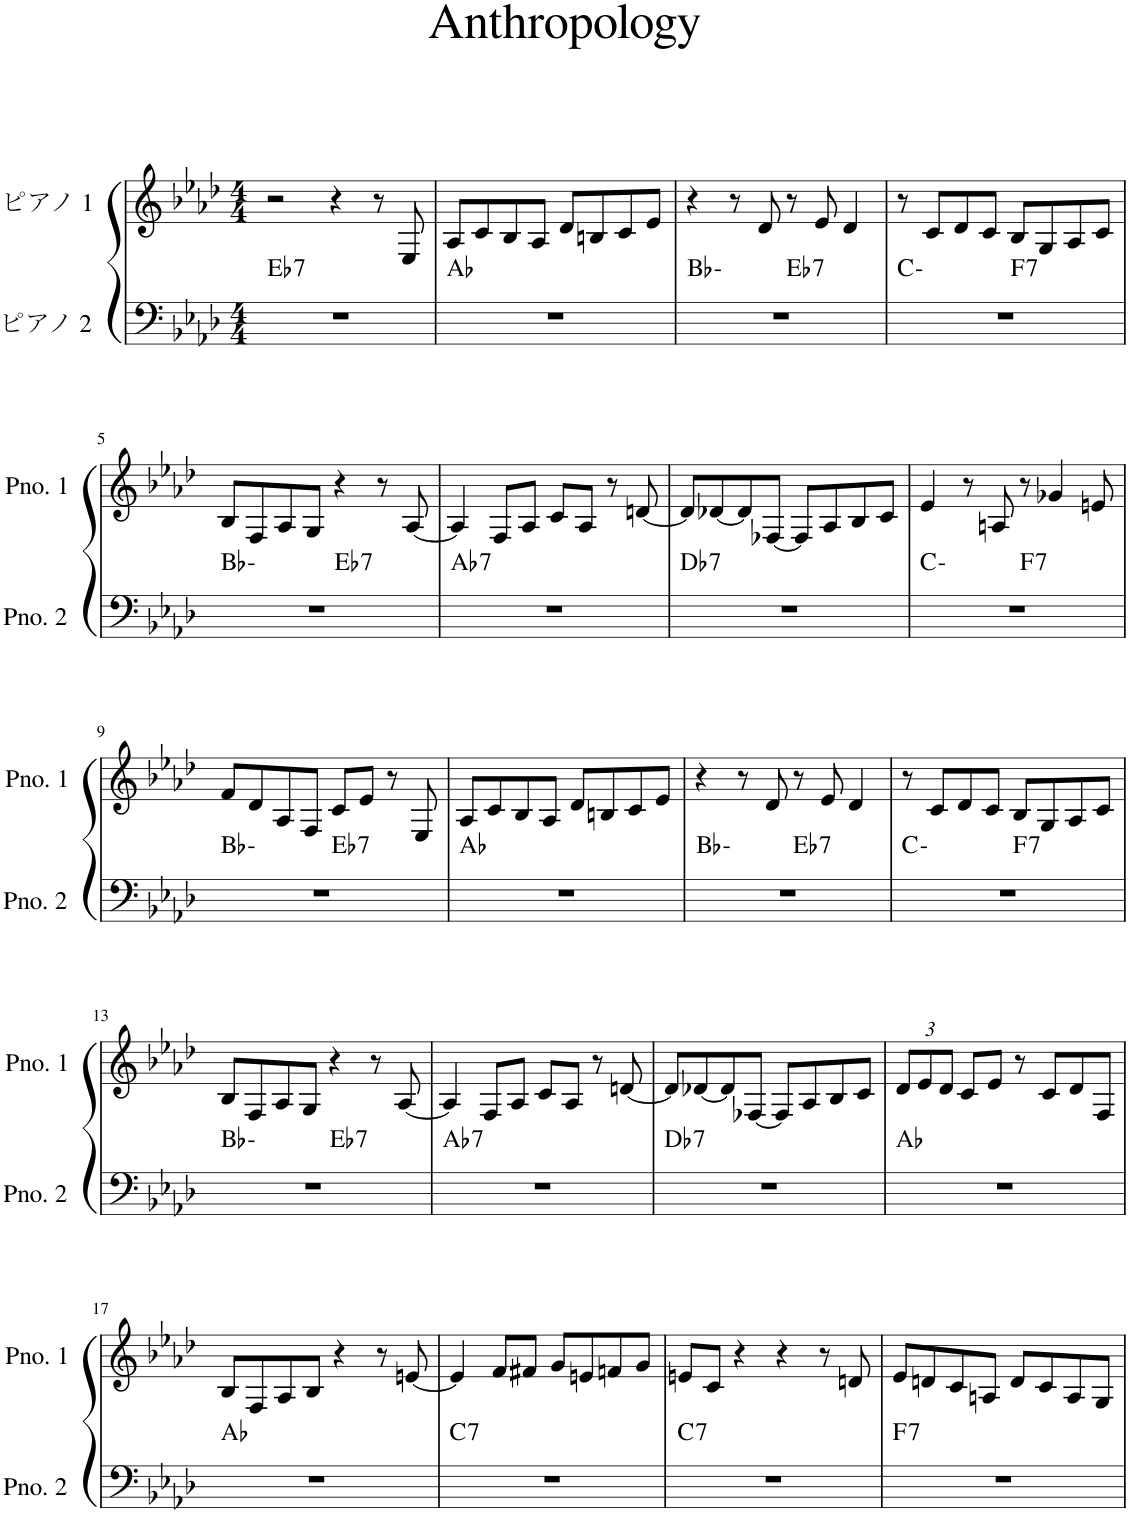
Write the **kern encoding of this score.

**kern	**harte	**kern
*part2	*part2	*part1
*staff2	*	*staff1
*I"ピアノ 2	*	*I"ピアノ 1
*clefF4	*	*clefG2
*k[b-e-a-d-]	*	*k[b-e-a-d-]
*M4/4	*	*M4/4
=1	=1	=1
!	!LO:H:kt=7	!
1r	Eb:7	2r
.	.	4r
.	.	8r
.	.	8E-/
=2	=2	=2
1r	Ab:maj	8A-/L
.	.	8c/
.	.	8B-/
.	.	8A-/J
.	.	8d-/L
.	.	8Bn/
.	.	8c/
.	.	8e-/J
=3	=3	=3
*^	*	*
1r	2ryy	Bb:min	4r
.	.	.	8r
.	.	.	8d-/
!	!	!LO:H:kt=7	!
.	2ryy	Eb:7	8r
.	.	.	8e-/
.	.	.	4d-/
=4	=4	=4	=4
1r	2ryy	C:min	8r
.	.	.	8c/L
.	.	.	8d-/
.	.	.	8c/J
!	!	!LO:H:kt=7	!
.	2ryy	F:7	8B-/L
.	.	.	8G/
.	.	.	8A-/
.	.	.	8c/J
!!LO:LB:g=z
=5	=5	=5	=5
1r	2ryy	Bb:min	8B-/L
.	.	.	8F/
.	.	.	8A-/
.	.	.	8G/J
!	!	!LO:H:kt=7	!
.	2ryy	Eb:7	4r
.	.	.	8r
.	.	.	[8A-/
=6	=6	=6	=6
!	!	!LO:H:kt=7	!
*v	*v	*	*
1r	Ab:7	4A-/]
.	.	8F/L
.	.	8A-/J
.	.	8c/L
.	.	8A-/J
.	.	8r
.	.	[8dn/
=7	=7	=7
!	!LO:H:kt=7	!
1r	Db:7	8d/L]
.	.	[8d-X/
.	.	8d-/]
.	.	[8F-X/J
.	.	8F-/L]
.	.	8A-/
.	.	8B-/
.	.	8c/J
=8	=8	=8
*^	*	*
1r	2ryy	C:min	4e-/
.	.	.	8r
.	.	.	8An/
!	!	!LO:H:kt=7	!
.	2ryy	F:7	8r
.	.	.	4g-X/
.	.	.	8en/
!!LO:LB:g=z
=9	=9	=9	=9
1r	2ryy	Bb:min	8f/L
.	.	.	8d-/
.	.	.	8A-/
.	.	.	8F/J
!	!	!LO:H:kt=7	!
.	2ryy	Eb:7	8c/L
.	.	.	8e-/J
.	.	.	8r
.	.	.	8E-/
*v	*v	*	*
=10	=10	=10
1r	Ab:maj	8A-/L
.	.	8c/
.	.	8B-/
.	.	8A-/J
.	.	8d-/L
.	.	8Bn/
.	.	8c/
.	.	8e-/J
=11	=11	=11
*^	*	*
1r	2ryy	Bb:min	4r
.	.	.	8r
.	.	.	8d-/
!	!	!LO:H:kt=7	!
.	2ryy	Eb:7	8r
.	.	.	8e-/
.	.	.	4d-/
=12	=12	=12	=12
1r	2ryy	C:min	8r
.	.	.	8c/L
.	.	.	8d-/
.	.	.	8c/J
!	!	!LO:H:kt=7	!
.	2ryy	F:7	8B-/L
.	.	.	8G/
.	.	.	8A-/
.	.	.	8c/J
!!LO:LB:g=z
=13	=13	=13	=13
1r	2ryy	Bb:min	8B-/L
.	.	.	8F/
.	.	.	8A-/
.	.	.	8G/J
!	!	!LO:H:kt=7	!
.	2ryy	Eb:7	4r
.	.	.	8r
.	.	.	[8A-/
=14	=14	=14	=14
!	!	!LO:H:kt=7	!
*v	*v	*	*
1r	Ab:7	4A-/]
.	.	8F/L
.	.	8A-/J
.	.	8c/L
.	.	8A-/J
.	.	8r
.	.	[8dn/
=15	=15	=15
!	!LO:H:kt=7	!
1r	Db:7	8d/L]
.	.	[8d-X/
.	.	8d-/]
.	.	[8F-X/J
.	.	8F-/L]
.	.	8A-/
.	.	8B-/
.	.	8c/J
=16	=16	=16
*	*	*Xbrackettup
1r	Ab:maj	12d-/L
.	.	12e-/
.	.	12d-/J
.	.	8c/L
.	.	8e-/J
.	.	8r
.	.	8c/L
.	.	8d-/
.	.	8F/J
!!LO:LB:g=z
=17	=17	=17
1r	Ab:maj	8B-/L
.	.	8F/
.	.	8A-/
.	.	8B-/J
.	.	4r
.	.	8r
.	.	[8en/
=18	=18	=18
!	!LO:H:kt=7	!
1r	C:7	4e/]
.	.	8f/L
.	.	8f#X/J
.	.	8g/L
.	.	8en/
.	.	8fn/
.	.	8g/J
=19	=19	=19
!	!LO:H:kt=7	!
1r	C:7	8en/L
.	.	8c/J
.	.	4r
.	.	4r
.	.	8r
.	.	8dn/
=20	=20	=20
!	!LO:H:kt=7	!
1r	F:7	8e-/L
.	.	8dn/
.	.	8c/
.	.	8An/J
.	.	8d/L
.	.	8c/
.	.	8A/
.	.	8G/J
=	=	=
*-	*-	*-
